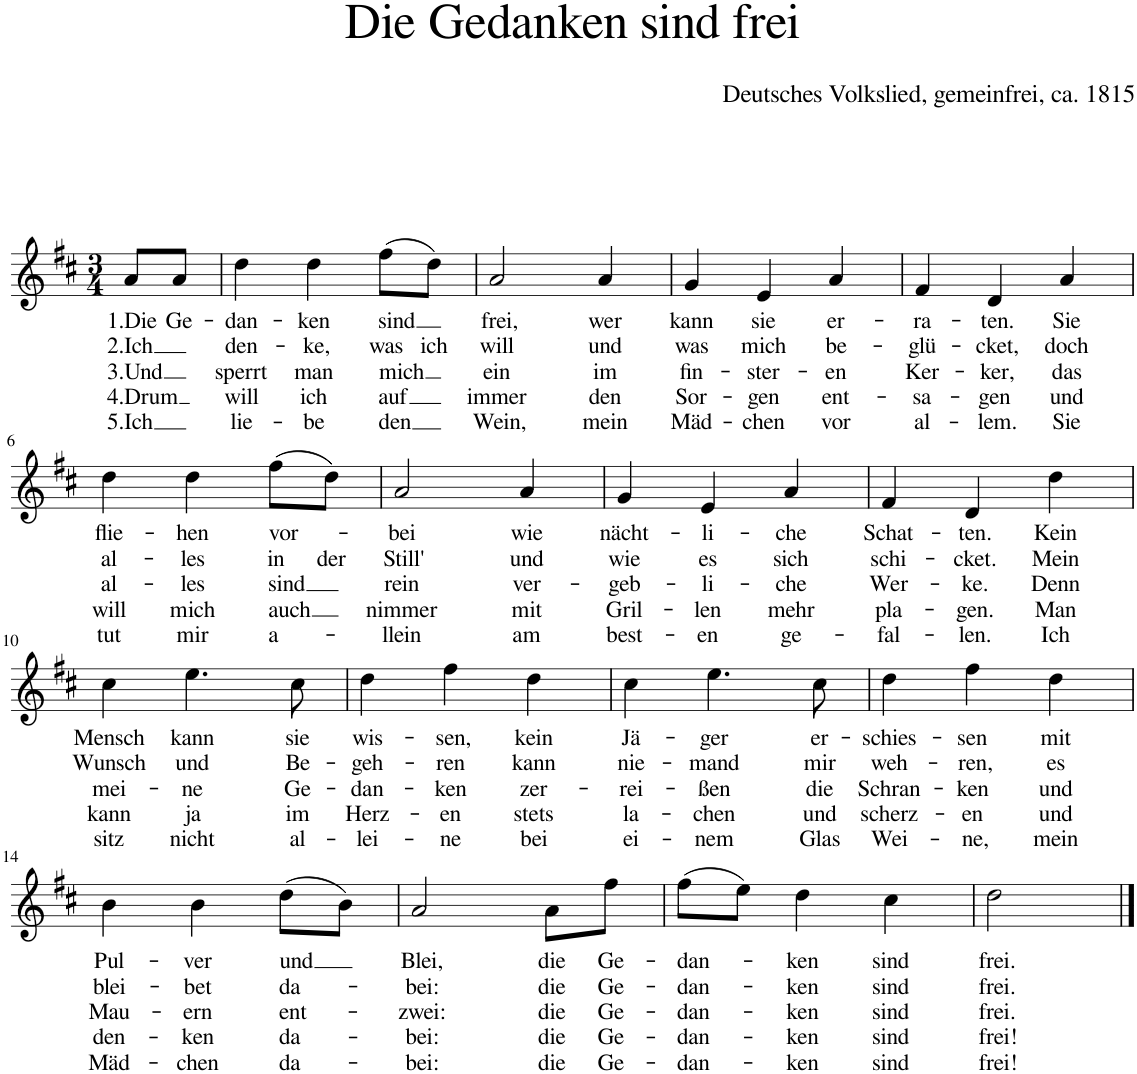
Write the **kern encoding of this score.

**kern	**text	**text	**text	**text	**text
*part1	*part1	*part1	*part1	*part1	*part1
*staff1	*staff1	*staff1	*staff1	*staff1	*staff1
*I"Piano	*	*	*	*	*
*I'Pno.	*	*	*	*	*
*clefG2	*	*	*	*	*
*k[f#c#]	*	*	*	*	*
*M3/4	*	*	*	*	*
=1	=1	=1	=1	=1	=1
!	!LO:LY:b	!LO:LY:b	!LO:LY:b	!LO:LY:b	!LO:LY:b
8a/L	1.Die	2.Ich	3.Und	4.Drum	5.Ich
!	!LO:LY:b	!	!	!	!
8a/J	Ge-	.	.	.	.
=2	=2	=2	=2	=2	=2
!	!LO:LY:b	!LO:LY:b	!LO:LY:b	!LO:LY:b	!LO:LY:b
4dd\	-dan-	den-	sperrt	will	lie-
!	!LO:LY:b	!LO:LY:b	!LO:LY:b	!LO:LY:b	!LO:LY:b
4dd\	-ken	-ke,	man	ich	-be
!	!LO:LY:b	!LO:LY:b	!LO:LY:b	!LO:LY:b	!LO:LY:b
(8ff#\L	sind	was	mich	auf	den
!	!	!LO:LY:b	!	!	!
8dd\J)	.	ich	.	.	.
=3	=3	=3	=3	=3	=3
!	!LO:LY:b	!LO:LY:b	!LO:LY:b	!LO:LY:b	!LO:LY:b
2a/	frei,	will	ein	immer	Wein,
!	!LO:LY:b	!LO:LY:b	!LO:LY:b	!LO:LY:b	!LO:LY:b
4a/	wer	und	im	den	mein
=4	=4	=4	=4	=4	=4
!	!LO:LY:b	!LO:LY:b	!LO:LY:b	!LO:LY:b	!LO:LY:b
4g/	kann	was	fin-	Sor-	Mäd-
!	!LO:LY:b	!LO:LY:b	!LO:LY:b	!LO:LY:b	!LO:LY:b
4e/	sie	mich	-ster-	-gen	-chen
!	!LO:LY:b	!LO:LY:b	!LO:LY:b	!LO:LY:b	!LO:LY:b
4a/	er-	be-	-en	ent-	vor
=5	=5	=5	=5	=5	=5
!	!LO:LY:b	!LO:LY:b	!LO:LY:b	!LO:LY:b	!LO:LY:b
4f#/	-ra-	-glü-	Ker-	-sa-	al-
!	!LO:LY:b	!LO:LY:b	!LO:LY:b	!LO:LY:b	!LO:LY:b
4d/	-ten.	-cket,	-ker,	-gen	-lem.
!	!LO:LY:b	!LO:LY:b	!LO:LY:b	!LO:LY:b	!LO:LY:b
4a/	Sie	doch	das	und	Sie
!!LO:LB:g=z
=6	=6	=6	=6	=6	=6
!	!LO:LY:b	!LO:LY:b	!LO:LY:b	!LO:LY:b	!LO:LY:b
4dd\	flie-	al-	al-	will	tut
!	!LO:LY:b	!LO:LY:b	!LO:LY:b	!LO:LY:b	!LO:LY:b
4dd\	-hen	-les	-les	mich	mir
!	!LO:LY:b	!LO:LY:b	!LO:LY:b	!LO:LY:b	!LO:LY:b
(8ff#\L	vor-	in	sind	auch	a-
!	!	!LO:LY:b	!	!	!
8dd\J)	.	der	.	.	.
=7	=7	=7	=7	=7	=7
!	!LO:LY:b	!LO:LY:b	!LO:LY:b	!LO:LY:b	!LO:LY:b
2a/	-bei	Still'	rein	nimmer	-llein
!	!LO:LY:b	!LO:LY:b	!LO:LY:b	!LO:LY:b	!LO:LY:b
4a/	wie	und	ver-	mit	am
=8	=8	=8	=8	=8	=8
!	!LO:LY:b	!LO:LY:b	!LO:LY:b	!LO:LY:b	!LO:LY:b
4g/	nächt-	wie	-geb-	Gril-	best-
!	!LO:LY:b	!LO:LY:b	!LO:LY:b	!LO:LY:b	!LO:LY:b
4e/	-li-	es	-li-	-len	-en
!	!LO:LY:b	!LO:LY:b	!LO:LY:b	!LO:LY:b	!LO:LY:b
4a/	-che	sich	-che	mehr	ge-
=9	=9	=9	=9	=9	=9
!	!LO:LY:b	!LO:LY:b	!LO:LY:b	!LO:LY:b	!LO:LY:b
4f#/	Schat-	schi-	Wer-	pla-	-fal-
!	!LO:LY:b	!LO:LY:b	!LO:LY:b	!LO:LY:b	!LO:LY:b
4d/	-ten.	-cket.	-ke.	-gen.	-len.
!	!LO:LY:b	!LO:LY:b	!LO:LY:b	!LO:LY:b	!LO:LY:b
4dd\	Kein	Mein	Denn	Man	Ich
!!LO:LB:g=z
=10	=10	=10	=10	=10	=10
!	!LO:LY:b	!LO:LY:b	!LO:LY:b	!LO:LY:b	!LO:LY:b
4cc#\	Mensch	Wunsch	mei-	kann	sitz
!	!LO:LY:b	!LO:LY:b	!LO:LY:b	!LO:LY:b	!LO:LY:b
4.ee\	kann	und	-ne	ja	nicht
!	!LO:LY:b	!LO:LY:b	!LO:LY:b	!LO:LY:b	!LO:LY:b
8cc#\	sie	Be-	Ge-	im	al-
=11	=11	=11	=11	=11	=11
!	!LO:LY:b	!LO:LY:b	!LO:LY:b	!LO:LY:b	!LO:LY:b
4dd\	wis-	-geh-	-dan-	Herz-	-lei-
!	!LO:LY:b	!LO:LY:b	!LO:LY:b	!LO:LY:b	!LO:LY:b
4ff#\	-sen,	-ren	-ken	-en	-ne
!	!LO:LY:b	!LO:LY:b	!LO:LY:b	!LO:LY:b	!LO:LY:b
4dd\	kein	kann	zer-	stets	bei
=12	=12	=12	=12	=12	=12
!	!LO:LY:b	!LO:LY:b	!LO:LY:b	!LO:LY:b	!LO:LY:b
4cc#\	Jä-	nie-	-rei-	la-	ei-
!	!LO:LY:b	!LO:LY:b	!LO:LY:b	!LO:LY:b	!LO:LY:b
4.ee\	-ger	-mand	-ßen	-chen	-nem
!	!LO:LY:b	!LO:LY:b	!LO:LY:b	!LO:LY:b	!LO:LY:b
8cc#\	er-	mir	die	und	Glas
=13	=13	=13	=13	=13	=13
!	!LO:LY:b	!LO:LY:b	!LO:LY:b	!LO:LY:b	!LO:LY:b
4dd\	-schies-	-weh-	Schran-	scherz-	Wei-
!	!LO:LY:b	!LO:LY:b	!LO:LY:b	!LO:LY:b	!LO:LY:b
4ff#\	-sen	-ren,	-ken	-en	-ne,
!	!LO:LY:b	!LO:LY:b	!LO:LY:b	!LO:LY:b	!LO:LY:b
4dd\	mit	es	und	und	mein
!!LO:LB:g=z
=14	=14	=14	=14	=14	=14
!	!LO:LY:b	!LO:LY:b	!LO:LY:b	!LO:LY:b	!LO:LY:b
4b\	Pul-	blei-	Mau-	den-	Mäd-
!	!LO:LY:b	!LO:LY:b	!LO:LY:b	!LO:LY:b	!LO:LY:b
4b\	-ver	-bet	-ern	-ken	-chen
!	!LO:LY:b	!LO:LY:b	!LO:LY:b	!LO:LY:b	!LO:LY:b
(8dd\L	und	da-	ent-	da-	da-
8b\J)	.	.	.	.	.
=15	=15	=15	=15	=15	=15
!	!LO:LY:b	!LO:LY:b	!LO:LY:b	!LO:LY:b	!LO:LY:b
2a/	Blei,	-bei:	-zwei:	-bei:	-bei:
!	!LO:LY:b	!LO:LY:b	!LO:LY:b	!LO:LY:b	!LO:LY:b
8a\L	die	die	die	die	die
!	!LO:LY:b	!LO:LY:b	!LO:LY:b	!LO:LY:b	!LO:LY:b
8ff#\J	Ge-	Ge-	Ge-	Ge-	Ge-
=16	=16	=16	=16	=16	=16
!	!LO:LY:b	!LO:LY:b	!LO:LY:b	!LO:LY:b	!LO:LY:b
(8ff#\L	-dan-	-dan-	-dan-	-dan-	-dan-
8ee\J)	.	.	.	.	.
!	!LO:LY:b	!LO:LY:b	!LO:LY:b	!LO:LY:b	!LO:LY:b
4dd\	-ken	-ken	-ken	-ken	-ken
!	!LO:LY:b	!LO:LY:b	!LO:LY:b	!LO:LY:b	!LO:LY:b
4cc#\	sind	sind	sind	sind	sind
=17	=17	=17	=17	=17	=17
!	!LO:LY:b	!LO:LY:b	!LO:LY:b	!LO:LY:b	!LO:LY:b
2dd\	frei.	frei.	frei.	frei!	frei!
==	==	==	==	==	==
*-	*-	*-	*-	*-	*-
